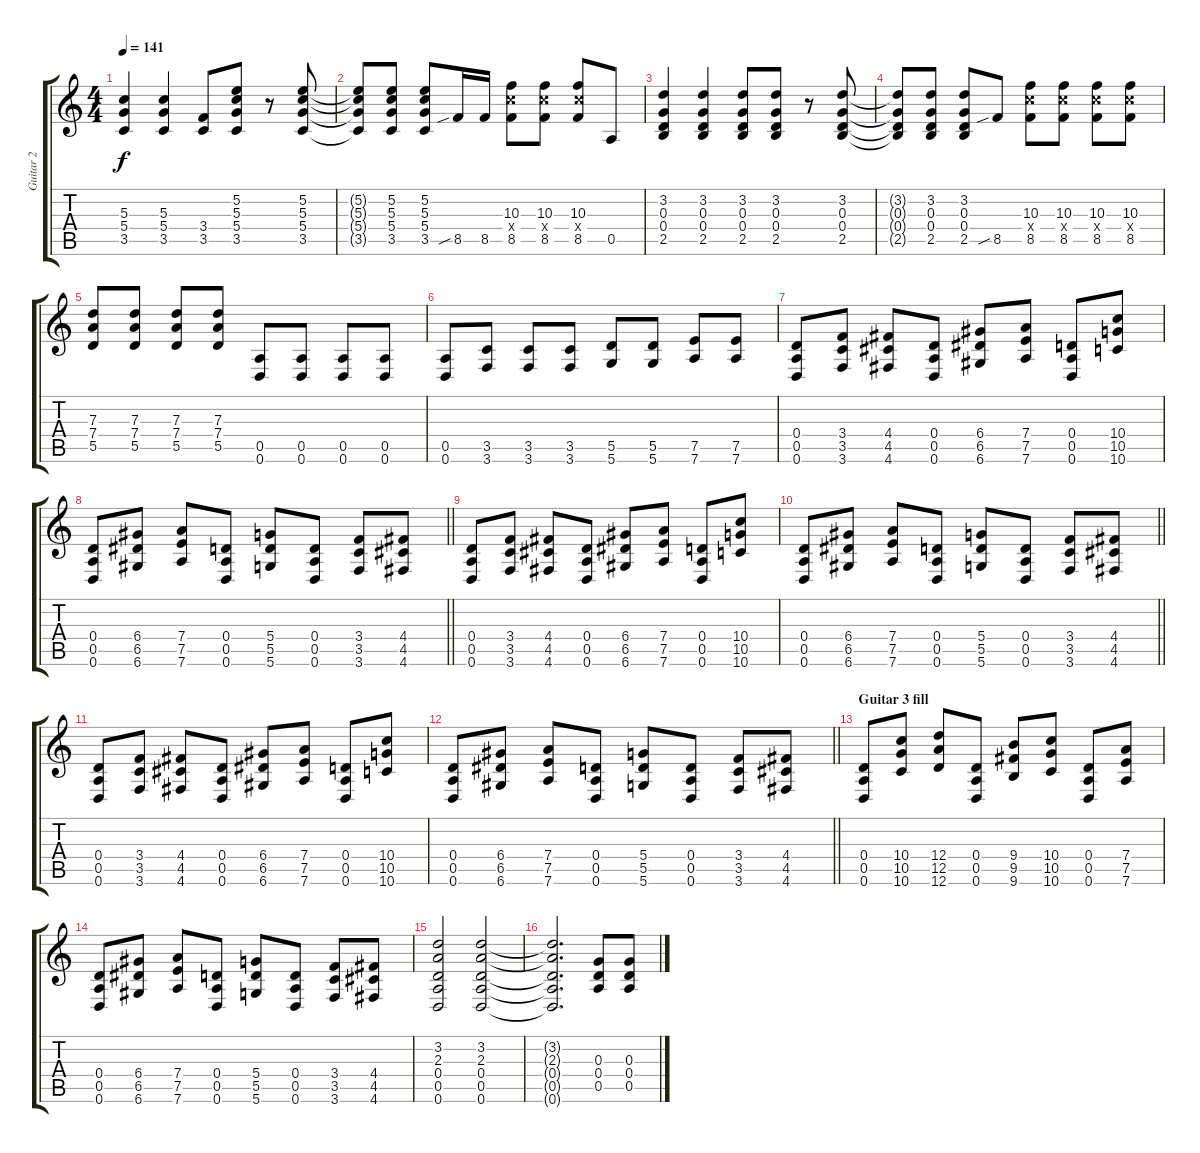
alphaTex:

\track ("Guitar 2" "Guitar 2") {instrument distortionguitar}
\staff {score tabs}
\tuning (E4 B3 G3 D3 A2 D2) {hide}
\ts (4 4)
\tempo 141
\clef g2
\ks c
(5.3 5.4 3.5).4{dy f} (5.3 5.4 3.5).4 (3.4 3.5).8 (5.2 5.3 5.4 3.5).8 r.8 (5.2 5.3 5.4 3.5).8 |
(5.2{t} 5.3{t} 5.4{t} 3.5{t}).8 (5.2 5.3 5.4 3.5).8 (5.2 5.3 5.4 3.5).8 8.5{sib}.16 8.5.16 (10.3 10.4{x} 8.5).8 (10.3 10.4{x} 8.5).8 (10.3 10.4{x} 8.5).8 0.5.8 |
(3.2 0.3 0.4 2.5).4 (3.2 0.3 0.4 2.5).4 (3.2 0.3 0.4 2.5).8 (3.2 0.3 0.4 2.5).8 r.8 (3.2 0.3 0.4 2.5).8 |
(3.2{t} 0.3{t} 0.4{t} 2.5{t}).8 (3.2 0.3 0.4 2.5).8 (3.2 0.3 0.4 2.5).8 8.5{sib}.8 (10.3 10.4{x} 8.5).8 (10.3 10.4{x} 8.5).8 (10.3 10.4{x} 8.5).8 (10.3 10.4{x} 8.5).8 |
(7.3 7.4 5.5).8 (7.3 7.4 5.5).8 (7.3 7.4 5.5).8 (7.3 7.4 5.5).8 (0.5 0.6).8 (0.5 0.6).8 (0.5 0.6).8 (0.5 0.6).8 |
(0.5 0.6).8 (3.5 3.6).8 (3.5 3.6).8 (3.5 3.6).8 (5.5 5.6).8 (5.5 5.6).8 (7.5 7.6).8 (7.5 7.6).8 |
(0.4 0.5 0.6).8 (3.4 3.5 3.6).8 (4.4 4.5 4.6).8 (0.4 0.5 0.6).8 (6.4 6.5 6.6).8 (7.4 7.5 7.6).8 (0.4 0.5 0.6).8 (10.4 10.5 10.6).8 |
\barLineRight lightlight
(0.4 0.5 0.6).8 (6.4 6.5 6.6).8 (7.4 7.5 7.6).8 (0.4 0.5 0.6).8 (5.4 5.5 5.6).8 (0.4 0.5 0.6).8 (3.4 3.5 3.6).8 (4.4 4.5 4.6).8 |
(0.4 0.5 0.6).8 (3.4 3.5 3.6).8 (4.4 4.5 4.6).8 (0.4 0.5 0.6).8 (6.4 6.5 6.6).8 (7.4 7.5 7.6).8 (0.4 0.5 0.6).8 (10.4 10.5 10.6).8 |
\barLineRight lightlight
(0.4 0.5 0.6).8 (6.4 6.5 6.6).8 (7.4 7.5 7.6).8 (0.4 0.5 0.6).8 (5.4 5.5 5.6).8 (0.4 0.5 0.6).8 (3.4 3.5 3.6).8 (4.4 4.5 4.6).8 |
(0.4 0.5 0.6).8 (3.4 3.5 3.6).8 (4.4 4.5 4.6).8 (0.4 0.5 0.6).8 (6.4 6.5 6.6).8 (7.4 7.5 7.6).8 (0.4 0.5 0.6).8 (10.4 10.5 10.6).8 |
\barLineRight lightlight
(0.4 0.5 0.6).8 (6.4 6.5 6.6).8 (7.4 7.5 7.6).8 (0.4 0.5 0.6).8 (5.4 5.5 5.6).8 (0.4 0.5 0.6).8 (3.4 3.5 3.6).8 (4.4 4.5 4.6).8 |
\section ("" "Guitar 3 fill")
(0.4 0.5 0.6).8 (10.4 10.5 10.6).8 (12.4 12.5 12.6).8 (0.4 0.5 0.6).8 (9.4 9.5 9.6).8 (10.4 10.5 10.6).8 (0.4 0.5 0.6).8 (7.4 7.5 7.6).8 |
(0.4 0.5 0.6).8 (6.4 6.5 6.6).8 (7.4 7.5 7.6).8 (0.4 0.5 0.6).8 (5.4 5.5 5.6).8 (0.4 0.5 0.6).8 (3.4 3.5 3.6).8 (4.4 4.5 4.6).8 |
(3.2 2.3 0.4 0.5 0.6).2 (3.2 2.3 0.4 0.5 0.6).2 |
(3.2{t} 2.3{t} 0.4{t} 0.5{t} 0.6{t}).2{d} (0.3 0.4 0.5).8 (0.3 0.4 0.5).8
